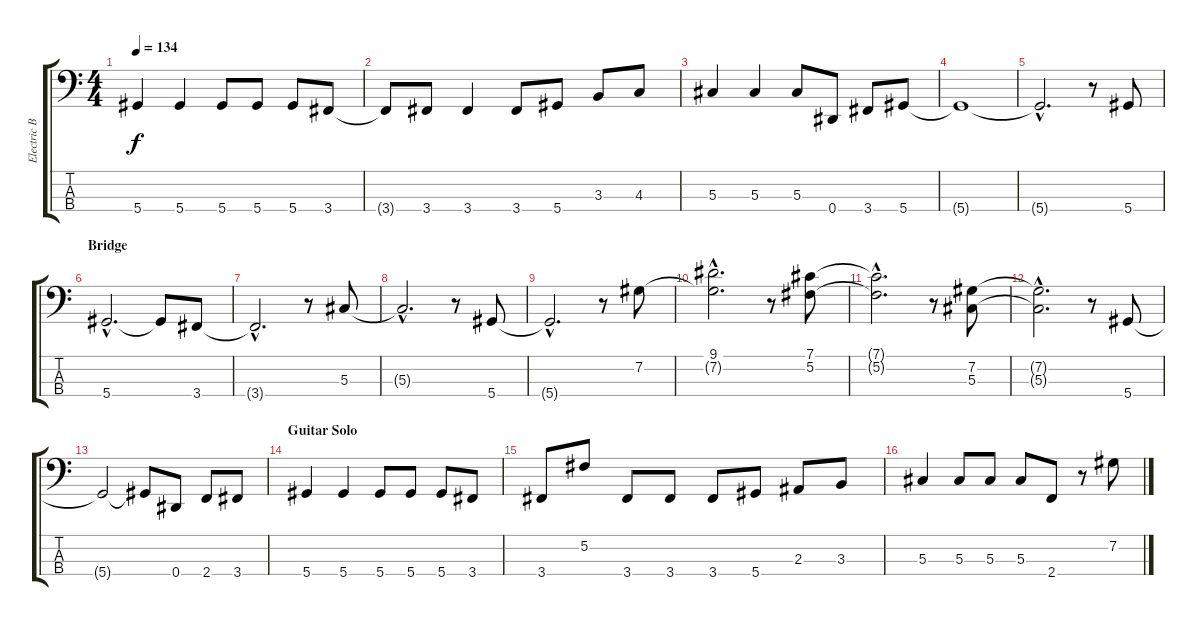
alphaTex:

\track ("Electric Bass (w/ pick)" "Electric B") {instrument electricbasspick}
\staff {score tabs}
\tuning (Gb2 Db2 Ab1 Eb1) {hide}
\ts (4 4)
\tempo 134
\clef f4
\ks c
5.4.4{dy f} 5.4.4 5.4.8 5.4.8 5.4.8 3.4.8 |
3.4{t}.8 3.4.8 3.4.4 3.4.8 5.4.8 3.3.8 4.3.8 |
5.3.4 5.3.4 5.3.8 0.4.8 3.4.8 5.4.8 |
5.4{t}.1 |
5.4{hac t}.2{d} r.8 5.4.8 |
\section ("" "Bridge")
5.4{hac}.2{d} 5.4{t}.8 3.4.8 |
3.4{hac t}.2{d} r.8 5.3.8 |
5.3{hac t}.2{d} r.8 5.4.8 |
5.4{hac t}.2{d} r.8 7.2.8 |
(9.1{hac} 7.2{hac t}).2{d} r.8 (7.1 5.2).8 |
(7.1{hac t} 5.2{hac t}).2{d} r.8 (7.2 5.3).8 |
(7.2{hac t} 5.3{hac t}).2{d} r.8 5.4.8 |
5.4{t}.2 5.4{t}.8 0.4.8 2.4.8 3.4.8 |
\section ("" "Guitar Solo")
5.4.4 5.4.4 5.4.8 5.4.8 5.4.8 3.4.8 |
3.4.8 5.2.8 3.4.8 3.4.8 3.4.8 5.4.8 2.3.8 3.3.8 |
5.3.4 5.3.8 5.3.8 5.3.8 2.4.8 r.8 7.2.8
